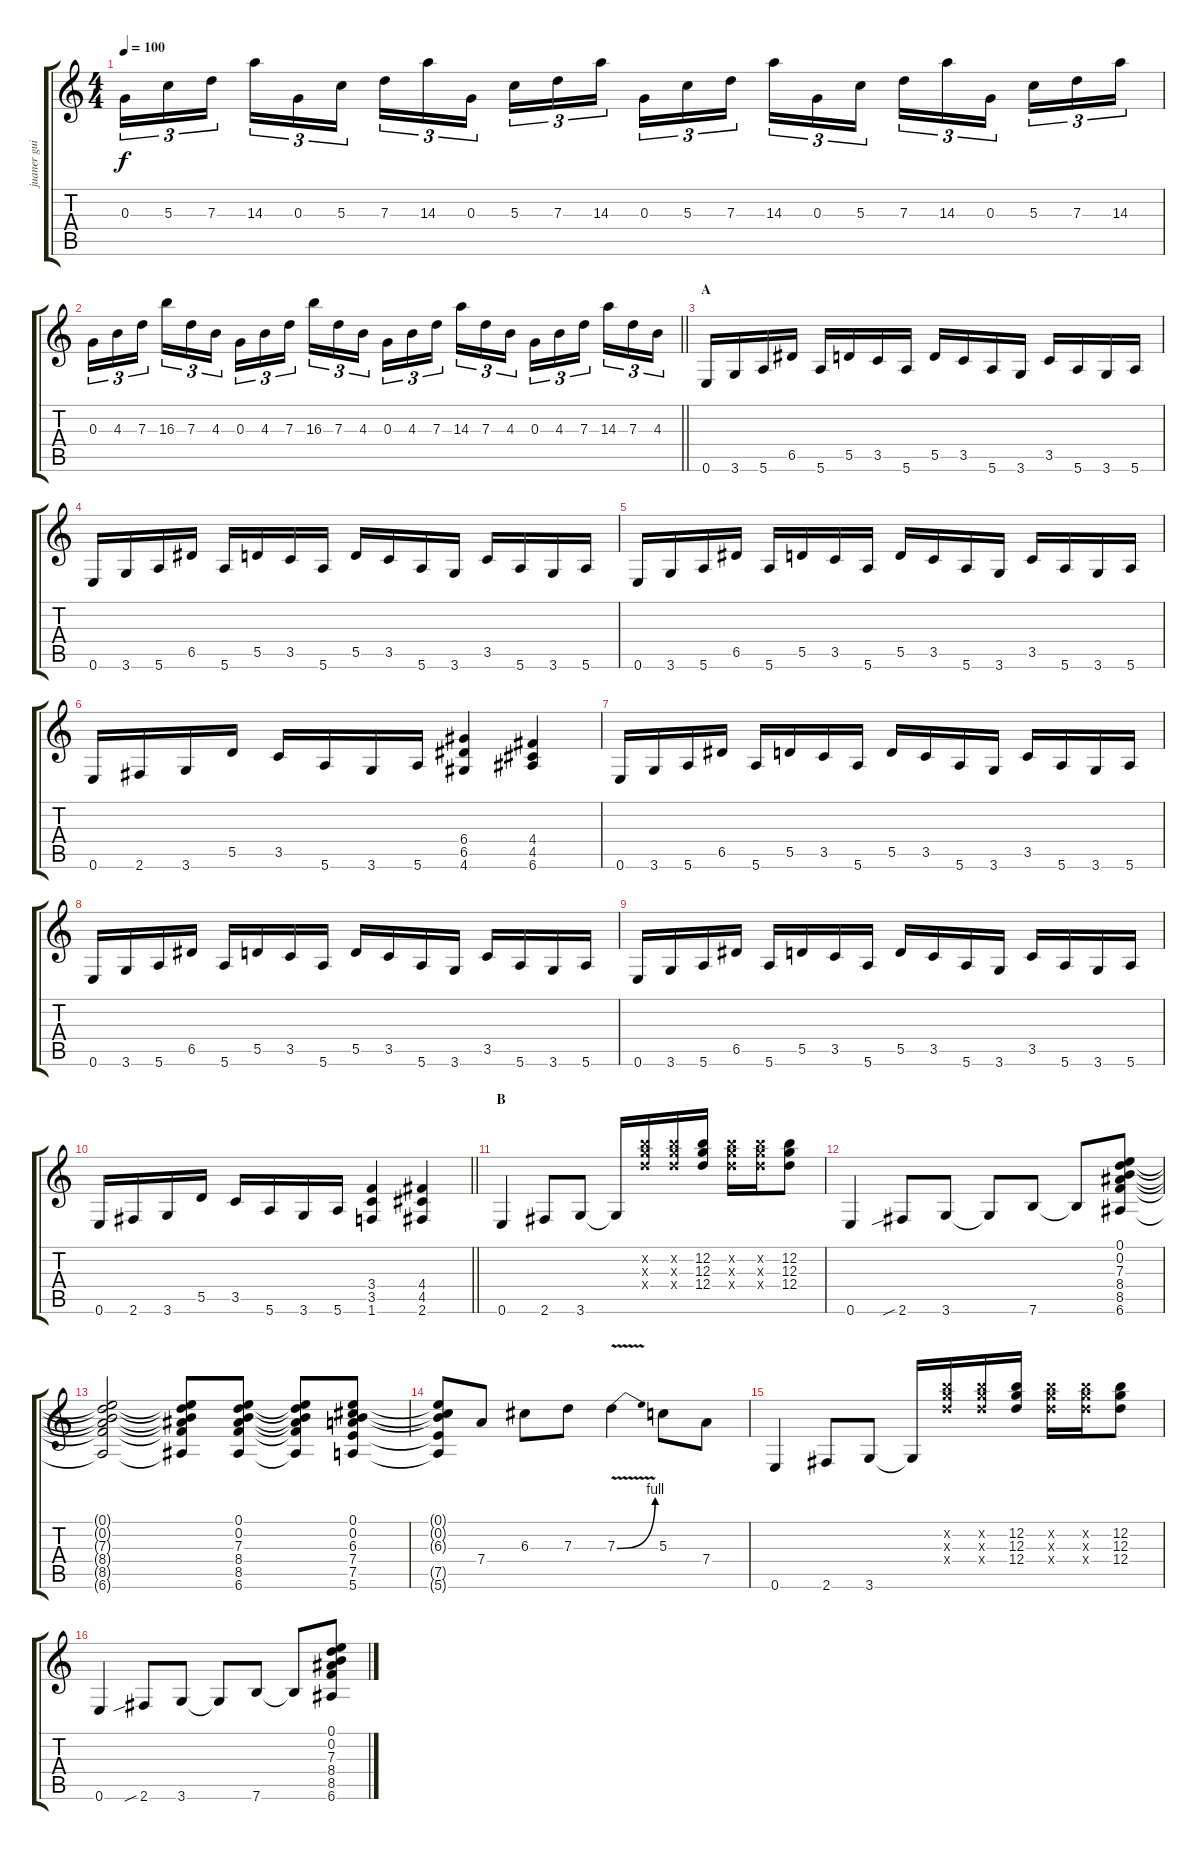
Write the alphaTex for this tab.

\track ("juaner guitar" "juaner gui") {instrument distortionguitar}
\staff {score tabs}
\tuning (E4 B3 G3 D3 A2 E2) {hide}
\ts (4 4)
\tempo 100
\clef g2
\ks c
0.3.16{tu (3 2) dy f} 5.3.16{tu (3 2)} 7.3.16{tu (3 2) beam splitsecondary} 14.3.16{tu (3 2)} 0.3.16{tu (3 2)} 5.3.16{tu (3 2)} 7.3.16{tu (3 2)} 14.3.16{tu (3 2)} 0.3.16{tu (3 2) beam splitsecondary} 5.3.16{tu (3 2)} 7.3.16{tu (3 2)} 14.3.16{tu (3 2)} 0.3.16{tu (3 2)} 5.3.16{tu (3 2)} 7.3.16{tu (3 2) beam splitsecondary} 14.3.16{tu (3 2)} 0.3.16{tu (3 2)} 5.3.16{tu (3 2)} 7.3.16{tu (3 2)} 14.3.16{tu (3 2)} 0.3.16{tu (3 2) beam splitsecondary} 5.3.16{tu (3 2)} 7.3.16{tu (3 2)} 14.3.16{tu (3 2)} |
\barLineRight lightlight
0.3.16{tu (3 2)} 4.3.16{tu (3 2)} 7.3.16{tu (3 2) beam splitsecondary} 16.3.16{tu (3 2)} 7.3.16{tu (3 2)} 4.3.16{tu (3 2)} 0.3.16{tu (3 2)} 4.3.16{tu (3 2)} 7.3.16{tu (3 2) beam splitsecondary} 16.3.16{tu (3 2)} 7.3.16{tu (3 2)} 4.3.16{tu (3 2)} 0.3.16{tu (3 2)} 4.3.16{tu (3 2)} 7.3.16{tu (3 2) beam splitsecondary} 14.3.16{tu (3 2)} 7.3.16{tu (3 2)} 4.3.16{tu (3 2)} 0.3.16{tu (3 2)} 4.3.16{tu (3 2)} 7.3.16{tu (3 2) beam splitsecondary} 14.3.16{tu (3 2)} 7.3.16{tu (3 2)} 4.3.16{tu (3 2)} |
\section ("" "A")
0.6.16 3.6.16 5.6.16 6.5.16 5.6.16 5.5.16 3.5.16 5.6.16 5.5.16 3.5.16 5.6.16 3.6.16 3.5.16 5.6.16 3.6.16 5.6.16 |
0.6.16 3.6.16 5.6.16 6.5.16 5.6.16 5.5.16 3.5.16 5.6.16 5.5.16 3.5.16 5.6.16 3.6.16 3.5.16 5.6.16 3.6.16 5.6.16 |
0.6.16 3.6.16 5.6.16 6.5.16 5.6.16 5.5.16 3.5.16 5.6.16 5.5.16 3.5.16 5.6.16 3.6.16 3.5.16 5.6.16 3.6.16 5.6.16 |
0.6.16 2.6.16 3.6.16 5.5.16 3.5.16 5.6.16 3.6.16 5.6.16 (6.4 6.5 4.6).4 (4.4 4.5 6.6).4 |
0.6.16 3.6.16 5.6.16 6.5.16 5.6.16 5.5.16 3.5.16 5.6.16 5.5.16 3.5.16 5.6.16 3.6.16 3.5.16 5.6.16 3.6.16 5.6.16 |
0.6.16 3.6.16 5.6.16 6.5.16 5.6.16 5.5.16 3.5.16 5.6.16 5.5.16 3.5.16 5.6.16 3.6.16 3.5.16 5.6.16 3.6.16 5.6.16 |
0.6.16 3.6.16 5.6.16 6.5.16 5.6.16 5.5.16 3.5.16 5.6.16 5.5.16 3.5.16 5.6.16 3.6.16 3.5.16 5.6.16 3.6.16 5.6.16 |
\barLineRight lightlight
0.6.16 2.6.16 3.6.16 5.5.16 3.5.16 5.6.16 3.6.16 5.6.16 (3.4 3.5 1.6).4 (4.4 4.5 2.6).4 |
\section ("" "B")
0.6.4 2.6.8 3.6.8 3.6{t}.16 (12.2{x} 12.3{x} 12.4{x}).16 (12.2{x} 12.3{x} 12.4{x}).16 (12.2 12.3 12.4).16 (12.2{x} 12.3{x} 12.4{x}).16 (12.2{x} 12.3{x} 12.4{x}).16 (12.2 12.3 12.4).8 |
0.6.4 2.6{sib}.8 3.6.8 3.6{t}.8 7.6.8 7.6{t}.8 (0.1 0.2 7.3 8.4 8.5 6.6).8 |
(0.1{t} 0.2{t} 7.3{t} 8.4{t} 8.5{t} 6.6{t}).2 (0.1{t} 0.2{t} 7.3{t} 8.4{t} 8.5{t} 6.6{t}).8 (0.1 0.2 7.3 8.4 8.5 6.6).8 (0.1{t} 0.2{t} 7.3{t} 8.4{t} 8.5{t} 6.6{t}).8 (0.1 0.2 6.3 7.4 7.5 5.6).8 |
(0.1{t} 0.2{t} 6.3{t} 7.5{t} 5.6{t}).8 7.4.8 6.3.8 7.3.8 7.3{be (bend 0 0 60 4) v}.4 5.3.8 7.4.8 |
0.6.4 2.6.8 3.6.8 3.6{t}.16 (12.2{x} 12.3{x} 12.4{x}).16 (12.2{x} 12.3{x} 12.4{x}).16 (12.2 12.3 12.4).16 (12.2{x} 12.3{x} 12.4{x}).16 (12.2{x} 12.3{x} 12.4{x}).16 (12.2 12.3 12.4).8 |
0.6.4 2.6{sib}.8 3.6.8 3.6{t}.8 7.6.8 7.6{t}.8 (0.1 0.2 7.3 8.4 8.5 6.6).8
